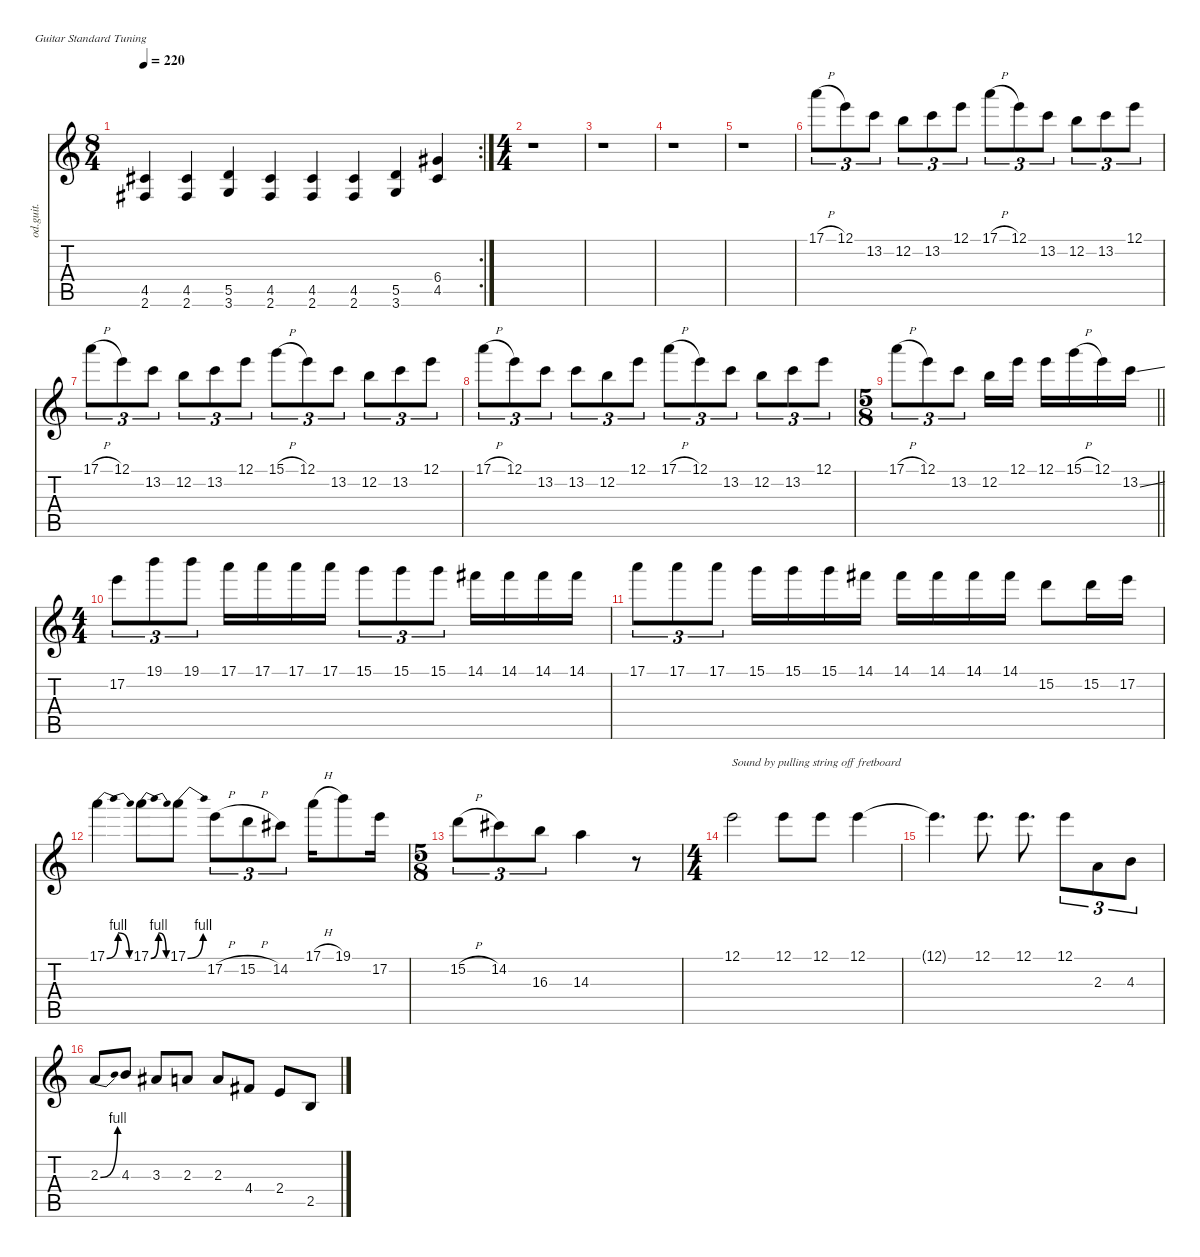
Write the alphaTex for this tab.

\defaultSystemsLayout 4
\hideDynamics
\bracketExtendMode nobrackets
\track ("Guitar 2 (Main Lead)" "od.guit.") {mute instrument overdrivenguitar}
\staff {score tabs}
\tuning (E4 B3 G3 D3 A2 E2)
\rc 2
\ts (8 4)
\tempo 220
\clef g2
\ks c
(4.5{acc #} 2.6{acc #}).4{dy f} (4.5{acc #} 2.6{acc #}).4 (5.5 3.6).4 (4.5{acc #} 2.6{acc #}).4 (4.5{acc #} 2.6{acc #}).4 (4.5{acc #} 2.6{acc #}).4 (5.5 3.6).4 (6.4{acc #} 4.5{acc #}).4 |
\ts (4 4)
r.1 |
r.1 |
r.1 |
r.1 |
17.1{h}.8{tu (3 2)} 12.1.8{tu (3 2)} 13.2.8{tu (3 2)} 12.2.8{tu (3 2)} 13.2.8{tu (3 2)} 12.1.8{tu (3 2)} 17.1{h}.8{tu (3 2)} 12.1.8{tu (3 2)} 13.2.8{tu (3 2)} 12.2.8{tu (3 2)} 13.2.8{tu (3 2)} 12.1.8{tu (3 2)} |
17.1{h}.8{tu (3 2)} 12.1.8{tu (3 2)} 13.2.8{tu (3 2)} 12.2.8{tu (3 2)} 13.2.8{tu (3 2)} 12.1.8{tu (3 2)} 15.1{h}.8{tu (3 2)} 12.1.8{tu (3 2)} 13.2.8{tu (3 2)} 12.2.8{tu (3 2)} 13.2.8{tu (3 2)} 12.1.8{tu (3 2)} |
17.1{h}.8{tu (3 2)} 12.1.8{tu (3 2)} 13.2.8{tu (3 2)} 13.2.8{tu (3 2)} 12.2.8{tu (3 2)} 12.1.8{tu (3 2)} 17.1{h}.8{tu (3 2)} 12.1.8{tu (3 2)} 13.2.8{tu (3 2)} 12.2.8{tu (3 2)} 13.2.8{tu (3 2)} 12.1.8{tu (3 2)} |
\ts (5 8)
\barLineRight lightlight
17.1{h}.8{tu (3 2)} 12.1.8{tu (3 2)} 13.2.8{tu (3 2)} 12.2.16 12.1.16 12.1.16 15.1{h}.16 12.1.16 13.2{ss}.16 |
\ts (4 4)
17.2.8{tu (3 2)} 19.1.8{tu (3 2)} 19.1.8{tu (3 2)} 17.1.16 17.1.16 17.1.16 17.1.16 15.1.8{tu (3 2)} 15.1.8{tu (3 2)} 15.1.8{tu (3 2)} 14.1{acc #}.16 14.1{acc #}.16 14.1{acc #}.16 14.1{acc #}.16 |
17.1.8{tu (3 2)} 17.1.8{tu (3 2)} 17.1.8{tu (3 2)} 15.1.16 15.1.16 15.1.16 14.1{acc #}.16 14.1{acc #}.16 14.1{acc #}.16 14.1{acc #}.16 14.1{acc #}.16 15.2.8 15.2.16 17.2.16 |
17.1{be (bendrelease 0 0 15 4 30 4 45 0)}.4 17.1{be (bendrelease 0 0 15 4 30 4 45 0)}.8 17.1{be (bend 0 0 30 4)}.8 17.2{h}.8{tu (3 2)} 15.2{h}.8{tu (3 2)} 14.2{acc #}.8{tu (3 2)} 17.1{h}.16 19.1.8 17.2.16 |
\ts (5 8)
15.2{h}.8{tu (3 2)} 14.2{acc #}.8{tu (3 2)} 16.3.8{tu (3 2)} 14.3.4 r.8 |
\ts (4 4)
12.1.2{txt "Sound by pulling string off fretboard"} 12.1.8 12.1.8 12.1.4 |
12.1{t}.4{d} 12.1.8{d} 12.1.8{d} 12.1.8{tu (3 2)} 2.3.8{tu (3 2)} 4.3.8{tu (3 2)} |
2.3{be (bend 0 0 30 4)}.8 4.3.8 3.3{acc #}.8 2.3.8 2.3.8 4.4{acc #}.8 2.4.8 2.5.8
